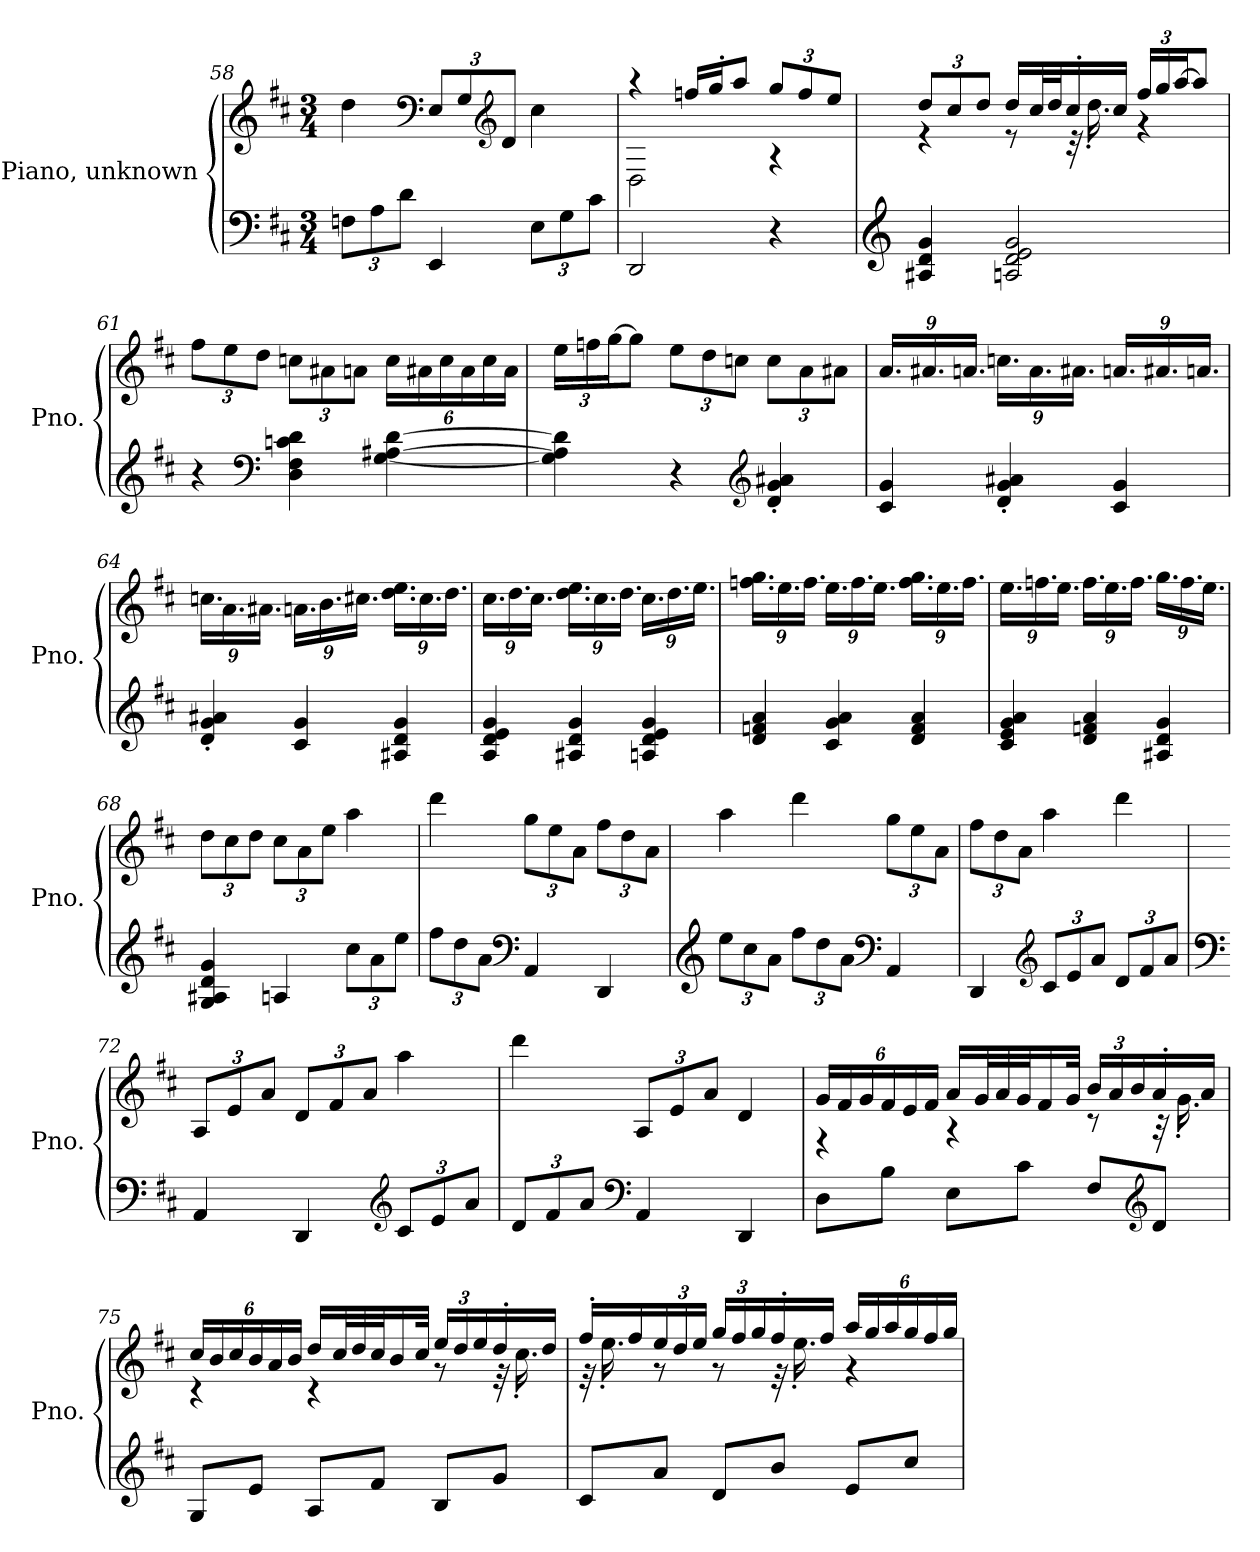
**kern	**kern
*part1	*part1
*staff2	*staff1
*I"Piano, unknown	*
*I'Pno.	*
*clefF4	*clefG2
*k[f#c#]	*k[f#c#]
*M3/4	*M3/4
*Xbrackettup	*
=58	=58
12Fn\L	4dd\
12A\	.
12d\J	.
*	*clefF4
*	*Xbrackettup
4EE/	12E/L
.	12G/
*	*clefG2
.	12d/J
12E\L	4cc#\
12G\	.
12c#\J	.
!!LO:LB:g=z
=59	=59
*	*^
2DD/	4r	2D\
.	16ffn/LL	.
.	16gg'/J	.
.	8aa/J	.
4r	12gg/L	4r
.	12ff/	.
.	12ee/J	.
=60	=60	=60
*clefG2	*	*
4A#X/ 4d/ 4g/	12dd/L	4r
.	12cc#/	.
.	12dd/J	.
2An/ 2d/ 2e/ 2g/	16dd/LL	8r
.	32cc#/L	.
.	32dd/J	.
.	16cc#'/	32r
.	.	16.dd'\
.	16cc#/JJ	.
.	24ff#/LL	4r
.	24gg/	.
.	[24aa/J	.
.	8aa/J]	.
*	*v	*v
=61	=61
4r	12ff#\L
.	12ee\
.	12dd\J
*clefF4	*
4D\ 4F#\ 4cn\ 4d\	12ccn\L
.	12a#X\
.	12an\J
[4G\ [4A#X\ [4d\	24cc\LL
.	24a#X\
.	24cc\
.	24a#\
.	24cc\
.	24a#\JJ
!!LO:LB:g=z
=62	=62
4G\] 4A#\] 4d\]	24ee\LL
.	24ffn\
.	[24gg\J
.	8gg\J]
4r	12ee\L
.	12dd\
.	12ccn\J
*clefG2	*
4d/' 4g/' 4a#X/'	12cc\L
.	12a\
.	12a#X\J
=63	=63
4c#/ 4g/	18.a/LL
.	18.a#X/
.	18.an/JJ
4d/' 4g/' 4a#X/'	18.ccn\LL
.	18.a\
.	18.a#X\JJ
4c#/ 4g/	18.an/LL
.	18.a#X/
.	18.an/JJ
!!LO:LB:g=z
=64	=64
4d/' 4g/' 4a#X/'	18.ccn\LL
.	18.a\
.	18.a#X\JJ
4c#/ 4g/	18.an\LL
.	18.b\
.	18.cc#X\JJ
4A#X/ 4d/ 4g/	18.dd\ 18.ee\LL
.	18.cc#\
.	18.dd\JJ
=65	=65
4A/ 4d/ 4e/ 4g/	18.cc#\LL
.	18.dd\
.	18.cc#\JJ
4A#X/ 4d/ 4g/	18.dd\ 18.ee\LL
.	18.cc#\
.	18.dd\JJ
4An/ 4d/ 4e/ 4g/	18.cc#\LL
.	18.dd\
.	18.ee\JJ
!!LO:PB:g=z
=66	=66
4d/ 4fn/ 4a/	18.ffn\ 18.gg\LL
.	18.ee\
.	18.ff\JJ
4c#/ 4g/ 4a/	18.ee\LL
.	18.ff\
.	18.ee\JJ
4d/ 4f/ 4a/	18.ff\ 18.gg\LL
.	18.ee\
.	18.ff\JJ
=67	=67
4c#/ 4e/ 4g/ 4a/	18.ee\LL
.	18.ffn\
.	18.ee\JJ
4d/ 4fn/ 4a/	18.ff\LL
.	18.ee\
.	18.ff\JJ
4A#X/ 4d/ 4g/	18.gg\LL
.	18.ff\
.	18.ee\JJ
=68	=68
4G/ 4A#X/ 4d/ 4g/	12dd\L
.	12cc#\
.	12dd\J
4An/	12cc#\L
.	12a\
.	12ee\J
12cc#\L	4aa\
12a\	.
12ee\J	.
!!LO:LB:g=z
=69	=69
12ff#\L	4ddd\
12dd\	.
12a\J	.
*clefF4	*
4AA/	12gg\L
.	12ee\
.	12a\J
4DD/	12ff#\L
.	12dd\
.	12a\J
=70	=70
*clefG2	*
12ee\L	4aa\
12cc#\	.
12a\J	.
12ff#\L	4ddd\
12dd\	.
12a\J	.
*clefF4	*
4AA/	12gg\L
.	12ee\
.	12a\J
=71	=71
4DD/	12ff#\L
.	12dd\
.	12a\J
*clefG2	*
12c#/L	4aa\
12e/	.
12a/J	.
12d/L	4ddd\
12f#/	.
12a/J	.
!!LO:LB:g=z
=72	=72
*clefF4	*
4AA/	12A/L
.	12e/
.	12a/J
4DD/	12d/L
.	12f#/
.	12a/J
*clefG2	*
12c#/L	4aa\
12e/	.
12a/J	.
=73	=73
12d/L	4ddd\
12f#/	.
12a/J	.
*clefF4	*
4AA/	12A/L
.	12e/
.	12a/J
4DD/	4d/
=74	=74
*	*^
8D\L	24g/LL	4r
.	24f#/	.
.	24g/	.
8B\J	24f#/	.
.	24e/	.
.	24f#/JJ	.
8E\L	16a/LL	4r
.	32g/L	.
.	32a/	.
8c#\J	32g/J	.
.	16f#/	.
.	32g/JJk	.
8F#/L	24b/LL	8r
.	24a/	.
.	24b/	.
*clefG2	*	*
8d/J	16a'/	32r
.	.	16.g'\
.	16a/JJ	.
!!LO:LB:g=z	!!
=75	=75	=75
8G/L	24cc#/LL	4r
.	24b/	.
.	24cc#/	.
8e/J	24b/	.
.	24a/	.
.	24b/JJ	.
8A/L	16dd/LL	4r
.	32cc#/L	.
.	32dd/	.
8f#/J	32cc#/J	.
.	16b/	.
.	32cc#/JJk	.
8B/L	24ee/LL	8r
.	24dd/	.
.	24ee/	.
8g/J	16dd'/	32r
.	.	16.cc#'\
.	16dd/JJ	.
=76	=76	=76
8c#/L	16ff#'/LL	32r
.	.	16.ee'\
.	16ff#/	.
8a/J	24ee/	8r
.	24dd/	.
.	24ee/JJ	.
8d/L	24gg/LL	8r
.	24ff#/	.
.	24gg/	.
8b/J	16ff#'/	32r
.	.	16.ee'\
.	16ff#/JJ	.
8e/L	24aa/LL	4r
.	24gg/	.
.	24aa/	.
8cc#/J	24gg/	.
.	24ff#/	.
.	24gg/JJ	.
*	*v	*v
=	=
*-	*-
